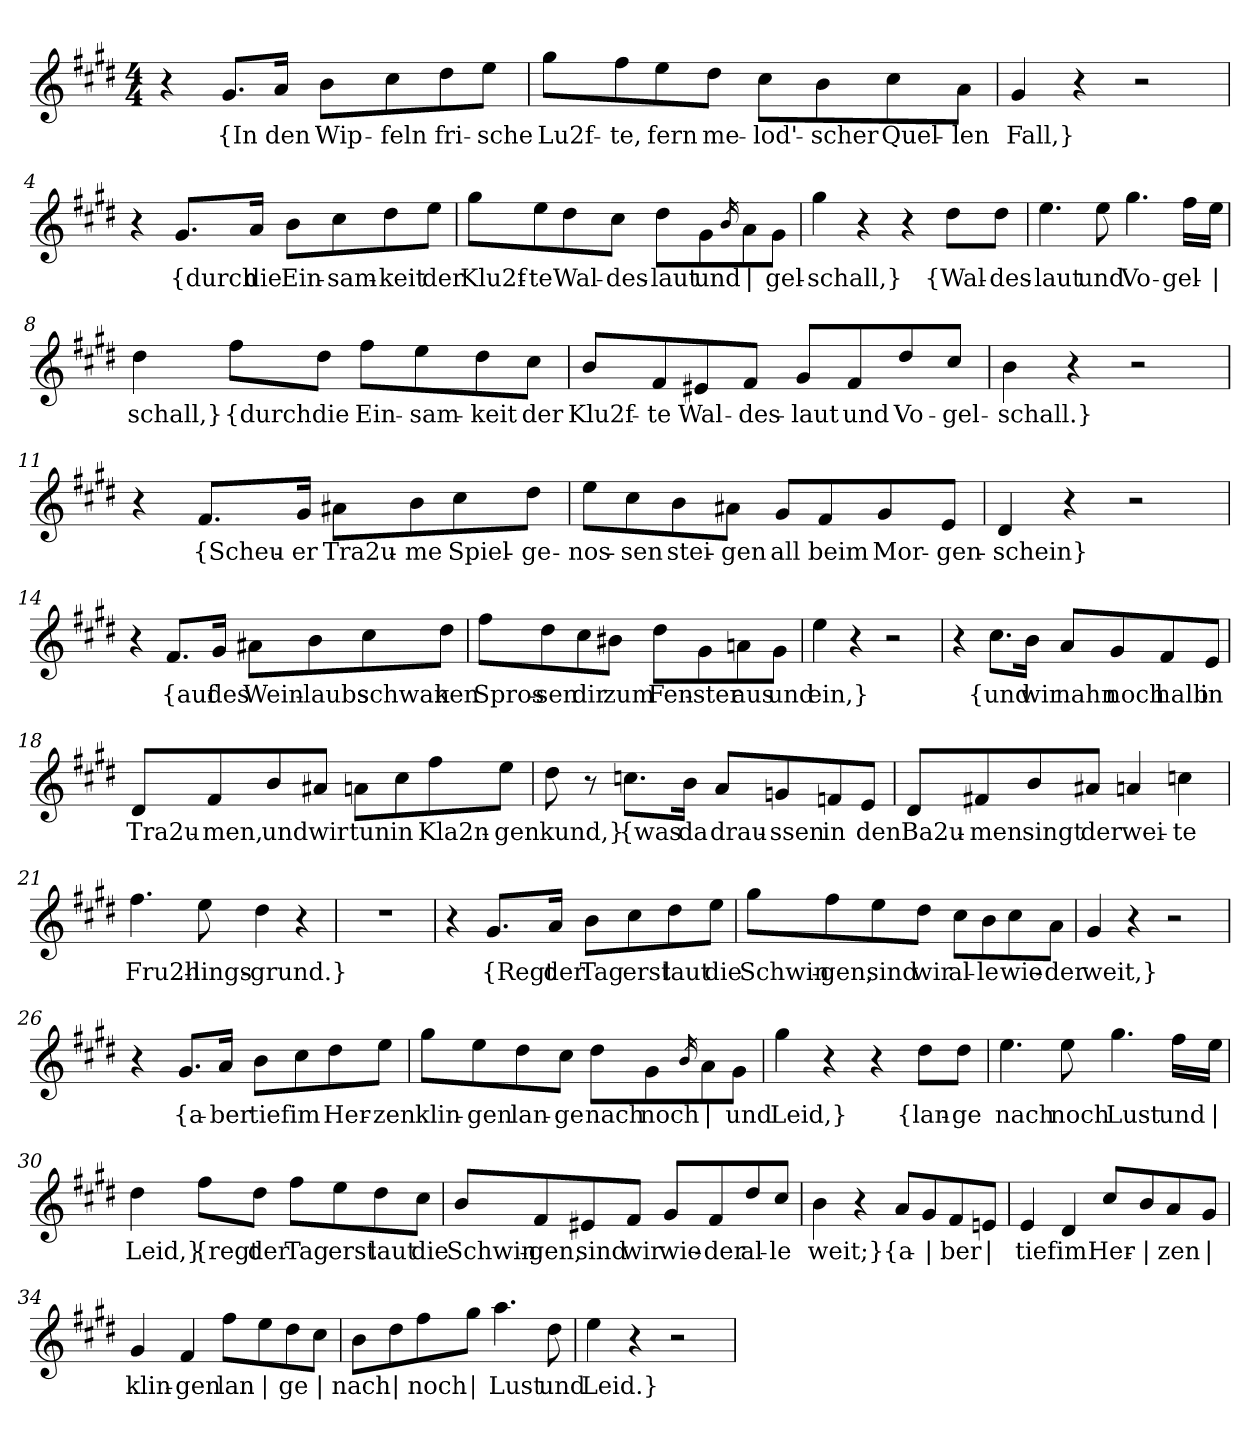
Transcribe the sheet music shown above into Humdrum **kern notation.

**kern	**text
*part1	*part1
*staff1	*staff1
*clefG2	*
*k[f#c#g#d#]	*
*M4/4	*
=1	=1
4r	.
!	!LO:LY:b
8.g#/L	{In
!	!LO:LY:b
16a/Jk	den
!	!LO:LY:b
8b\L	Wip-
!	!LO:LY:b
8cc#\	-feln
!	!LO:LY:b
8dd#\	fri-
!	!LO:LY:b
8ee\J	-sche
=2	=2
!	!LO:LY:b
8gg#\L	Lu2f-
!	!LO:LY:b
8ff#\	-te,
!	!LO:LY:b
8ee\	fern
!	!LO:LY:b
8dd#\J	me-
!	!LO:LY:b
8cc#\L	-lod'-
!	!LO:LY:b
8b\	-scher
!	!LO:LY:b
8cc#\	Quel-
!	!LO:LY:b
8a\J	-len
=3	=3
!	!LO:LY:b
4g#/	Fall,}
4r	.
2r	.
!!LO:LB:g=z
=4	=4
4r	.
!	!LO:LY:b
8.g#/L	{durch
!	!LO:LY:b
16a/Jk	die
!	!LO:LY:b
8b\L	Ein-
!	!LO:LY:b
8cc#\	-sam-
!	!LO:LY:b
8dd#\	-keit
!	!LO:LY:b
8ee\J	der
=5	=5
!	!LO:LY:b
8gg#\L	Klu2f-
!	!LO:LY:b
8ee\	-te
!	!LO:LY:b
8dd#\	Wal-
!	!LO:LY:b
8cc#\J	-des-
!	!LO:LY:b
8dd#\L	-laut
!	!LO:LY:b
8g#\	und
16qb/	.
!	!LO:LY:b
8a\	|
!	!LO:LY:b
8g#\J	-gel-
=6	=6
!	!LO:LY:b
4gg#\	-schall,}
4r	.
4r	.
!	!LO:LY:b
8dd#\L	{Wal-
!	!LO:LY:b
8dd#\J	-des-
!!LO:LB:g=z
=7	=7
!	!LO:LY:b
4.ee\	-laut
!	!LO:LY:b
8ee\	und
!	!LO:LY:b
4.gg#\	Vo-
!	!LO:LY:b
16ff#\LL	-gel-
!	!LO:LY:b
16ee\JJ	|
=8	=8
!	!LO:LY:b
4dd#\	-schall,}
!	!LO:LY:b
8ff#\L	{durch
!	!LO:LY:b
8dd#\J	die
!	!LO:LY:b
8ff#\L	Ein-
!	!LO:LY:b
8ee\	-sam-
!	!LO:LY:b
8dd#\	-keit
!	!LO:LY:b
8cc#\J	der
!!LO:LB:g=z
=9	=9
!	!LO:LY:b
8b/L	Klu2f-
!	!LO:LY:b
8f#/	-te
!	!LO:LY:b
8e#X/	Wal-
!	!LO:LY:b
8f#/J	-des-
!	!LO:LY:b
8g#/L	-laut
!	!LO:LY:b
8f#/	und
!	!LO:LY:b
8dd#/	Vo-
!	!LO:LY:b
8cc#/J	-gel-
=10	=10
!	!LO:LY:b
4b\	-schall.}
4r	.
2r	.
=11	=11
4r	.
!	!LO:LY:b
8.f#/L	{Scheu-
!	!LO:LY:b
16g#/Jk	-er
!	!LO:LY:b
8a#X\L	Tra2u-
!	!LO:LY:b
8b\	-me
!	!LO:LY:b
8cc#\	Spiel-
!	!LO:LY:b
8dd#\J	-ge-
!!LO:LB:g=z
=12	=12
!	!LO:LY:b
8ee\L	-nos-
!	!LO:LY:b
8cc#\	-sen
!	!LO:LY:b
8b\	stei-
!	!LO:LY:b
8a#X\J	-gen
!	!LO:LY:b
8g#/L	all
!	!LO:LY:b
8f#/	beim
!	!LO:LY:b
8g#/	Mor-
!	!LO:LY:b
8e/J	-gen-
=13	=13
!	!LO:LY:b
4d#/	schein}
4r	.
2r	.
=14	=14
4r	.
!	!LO:LY:b
8.f#/L	{auf
!	!LO:LY:b
16g#/Jk	des
!	!LO:LY:b
8a#X\L	Wein-
!	!LO:LY:b
8b\	-laubs
!	!LO:LY:b
8cc#\	schwan-
!	!LO:LY:b
8dd#\J	-ken
!!LO:LB:g=z
=15	=15
!	!LO:LY:b
8ff#\L	Spros-
!	!LO:LY:b
8dd#\	-sen
!	!LO:LY:b
8cc#\	dir
!	!LO:LY:b
8b#X\J	zum
!	!LO:LY:b
8dd#\L	Fen-
!	!LO:LY:b
8g#\	-ster
!	!LO:LY:b
8an\	aus
!	!LO:LY:b
8g#\J	und
=16	=16
!	!LO:LY:b
4ee\	ein,}
4r	.
2r	.
=17	=17
4r	.
!	!LO:LY:b
8.cc#\L	{und
!	!LO:LY:b
16b\Jk	wir
!	!LO:LY:b
8a/L	nahn
!	!LO:LY:b
8g#/	noch
!	!LO:LY:b
8f#/	halb
!	!LO:LY:b
8e/J	in
!!LO:LB:g=z
=18	=18
!	!LO:LY:b
8d#/L	Tra2u-
!	!LO:LY:b
8f#/	-men,
!	!LO:LY:b
8b/	und
!	!LO:LY:b
8a#X/J	wir
!	!LO:LY:b
8an\L	tun
!	!LO:LY:b
8cc#\	in
!	!LO:LY:b
8ff#\	Kla2n-
!	!LO:LY:b
8ee\J	-gen
=19	=19
!	!LO:LY:b
8dd#\	kund,}
8r	.
!	!LO:LY:b
8.ccn\L	{was
!	!LO:LY:b
16b\Jk	da
!	!LO:LY:b
8a/L	drau-
!	!LO:LY:b
8gn/	-ssen
!	!LO:LY:b
8fn/	in
!	!LO:LY:b
8e/J	den
!!LO:LB:g=z
=20	=20
!	!LO:LY:b
8d#/L	Ba2u-
!	!LO:LY:b
8f#X/	-men
!	!LO:LY:b
8b/	singt
!	!LO:LY:b
8a#X/J	der
!	!LO:LY:b
4an/	wei-
!	!LO:LY:b
4ccn\	-te
=21	=21
!	!LO:LY:b
4.ff#\	Fru2h-
!	!LO:LY:b
8ee\	-lings-
!	!LO:LY:b
4dd#\	-grund.}
4r	.
=22	=22
1r	.
=23	=23
4r	.
!	!LO:LY:b
8.g#/L	{Regt
!	!LO:LY:b
16a/Jk	der
!	!LO:LY:b
8b\L	Tag
!	!LO:LY:b
8cc#\	erst
!	!LO:LY:b
8dd#\	laut
!	!LO:LY:b
8ee\J	die
!!LO:LB:g=z
=24	=24
!	!LO:LY:b
8gg#\L	Schwin-
!	!LO:LY:b
8ff#\	-gen,
!	!LO:LY:b
8ee\	sind
!	!LO:LY:b
8dd#\J	wir
!	!LO:LY:b
8cc#\L	al-
!	!LO:LY:b
8b\	-le
!	!LO:LY:b
8cc#\	wie-
!	!LO:LY:b
8a\J	-der
=25	=25
!	!LO:LY:b
4g#/	weit,}
4r	.
2r	.
=26	=26
4r	.
!	!LO:LY:b
8.g#/L	{a-
!	!LO:LY:b
16a/Jk	-ber
!	!LO:LY:b
8b\L	tief
!	!LO:LY:b
8cc#\	im
!	!LO:LY:b
8dd#\	Her-
!	!LO:LY:b
8ee\J	-zen
!!LO:LB:g=z
=27	=27
!	!LO:LY:b
8gg#\L	klin-
!	!LO:LY:b
8ee\	-gen
!	!LO:LY:b
8dd#\	lan-
!	!LO:LY:b
8cc#\J	-ge
!	!LO:LY:b
8dd#\L	nach
!	!LO:LY:b
8g#\	noch
16qb/	.
!	!LO:LY:b
8a\	|
!	!LO:LY:b
8g#\J	und
=28	=28
!	!LO:LY:b
4gg#\	Leid,}
4r	.
4r	.
!	!LO:LY:b
8dd#\L	{lan-
!	!LO:LY:b
8dd#\J	-ge
=29	=29
!	!LO:LY:b
4.ee\	nach
!	!LO:LY:b
8ee\	noch
!	!LO:LY:b
4.gg#\	Lust
!	!LO:LY:b
16ff#\LL	und
!	!LO:LY:b
16ee\JJ	|
!!LO:PB:g=z
=30	=30
!	!LO:LY:b
4dd#\	Leid,}
!	!LO:LY:b
8ff#\L	{regt
!	!LO:LY:b
8dd#\J	der
!	!LO:LY:b
8ff#\L	Tag
!	!LO:LY:b
8ee\	erst
!	!LO:LY:b
8dd#\	laut
!	!LO:LY:b
8cc#\J	die
=31	=31
!	!LO:LY:b
8b/L	Schwin-
!	!LO:LY:b
8f#/	-gen,
!	!LO:LY:b
8e#X/	sind
!	!LO:LY:b
8f#/J	wir
!	!LO:LY:b
8g#/L	wie-
!	!LO:LY:b
8f#/	-der
!	!LO:LY:b
8dd#/	al-
!	!LO:LY:b
8cc#/J	-le
=32	=32
!	!LO:LY:b
4b\	weit;}
4r	.
!	!LO:LY:b
8a/L	{a-
!	!LO:LY:b
8g#/	|
!	!LO:LY:b
8f#/	-ber
!	!LO:LY:b
8en/J	|
!!LO:LB:g=z
=33	=33
!	!LO:LY:b
4e/	tief
!	!LO:LY:b
4d#/	im
!	!LO:LY:b
8cc#/L	Her-
!	!LO:LY:b
8b/	|
!	!LO:LY:b
8a/	-zen
!	!LO:LY:b
8g#/J	|
=34	=34
!	!LO:LY:b
4g#/	klin-
!	!LO:LY:b
4f#/	-gen
!	!LO:LY:b
8ff#\L	lan
!	!LO:LY:b
8ee\	|
!	!LO:LY:b
8dd#\	-ge
!	!LO:LY:b
8cc#\J	|
=35	=35
!	!LO:LY:b
8b\L	nach
!	!LO:LY:b
8dd#\	|
!	!LO:LY:b
8ff#\	noch
!	!LO:LY:b
8gg#\J	|
!	!LO:LY:b
4.aa\	Lust
!	!LO:LY:b
8dd#\	und
=36	=36
!	!LO:LY:b
4ee\	Leid.}
4r	.
2r	.
=	=
*-	*-
